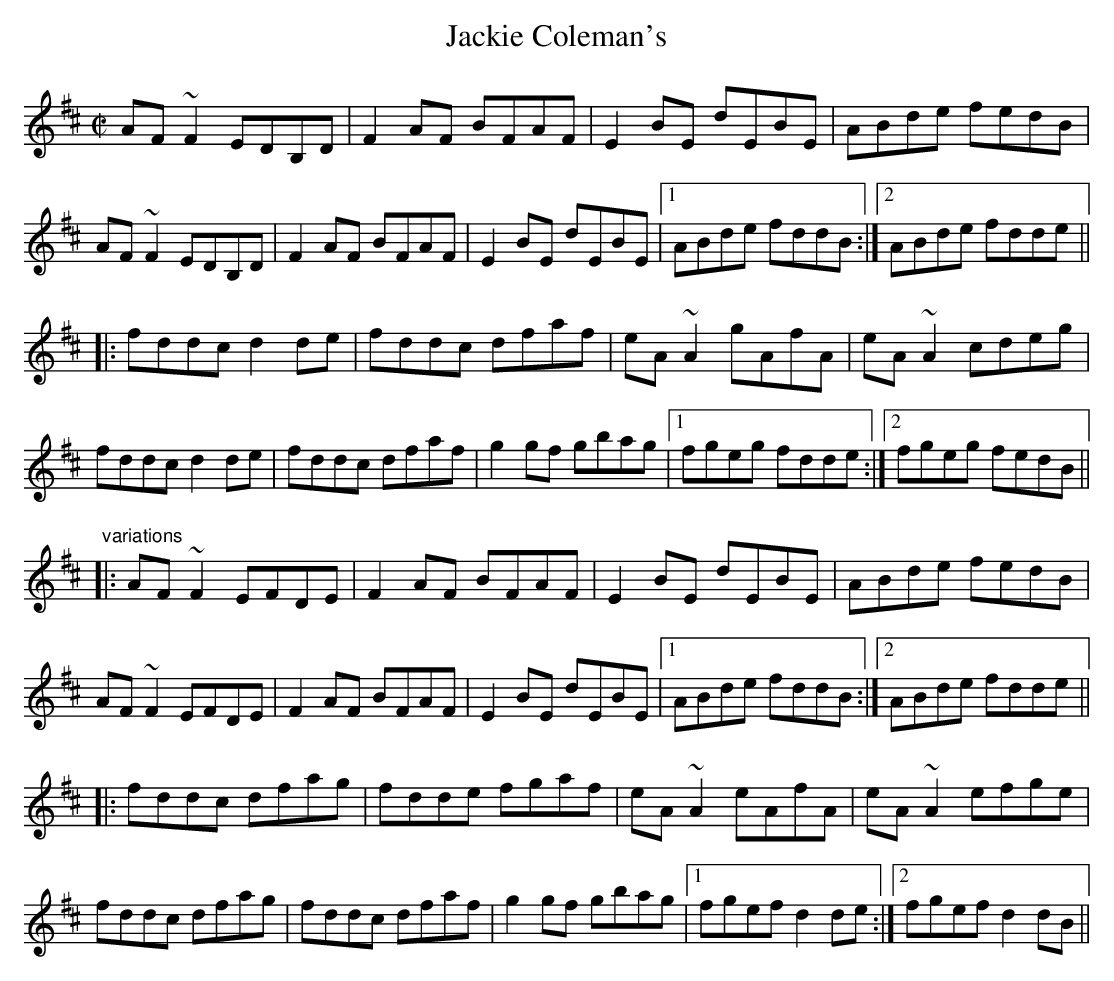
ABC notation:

X:1
T:Jackie Coleman's
M:C|
K:D
AF~F2 EDB,D|F2AF BFAF|E2BE dEBE|ABde fedB|
AF~F2 EDB,D|F2AF BFAF|E2BE dEBE|1 ABde fddB:|2 ABde fdde||
|:fddc d2de|fddc dfaf|eA~A2 gAfA|eA~A2 cdeg|
fddc d2de|fddc dfaf|g2gf gbag|1 fgeg fdde:|2 fgeg fedB||
"variations"
|:AF~F2 EFDE|F2AF BFAF|E2BE dEBE|ABde fedB|
AF~F2 EFDE|F2AF BFAF|E2BE dEBE|1 ABde fddB:|2 ABde fdde||
|:fddc dfag|fdde fgaf|eA~A2 eAfA|eA~A2 efge|
fddc dfag|fddc dfaf|g2gf gbag|1 fgef d2de:|2 fgef d2dB||
